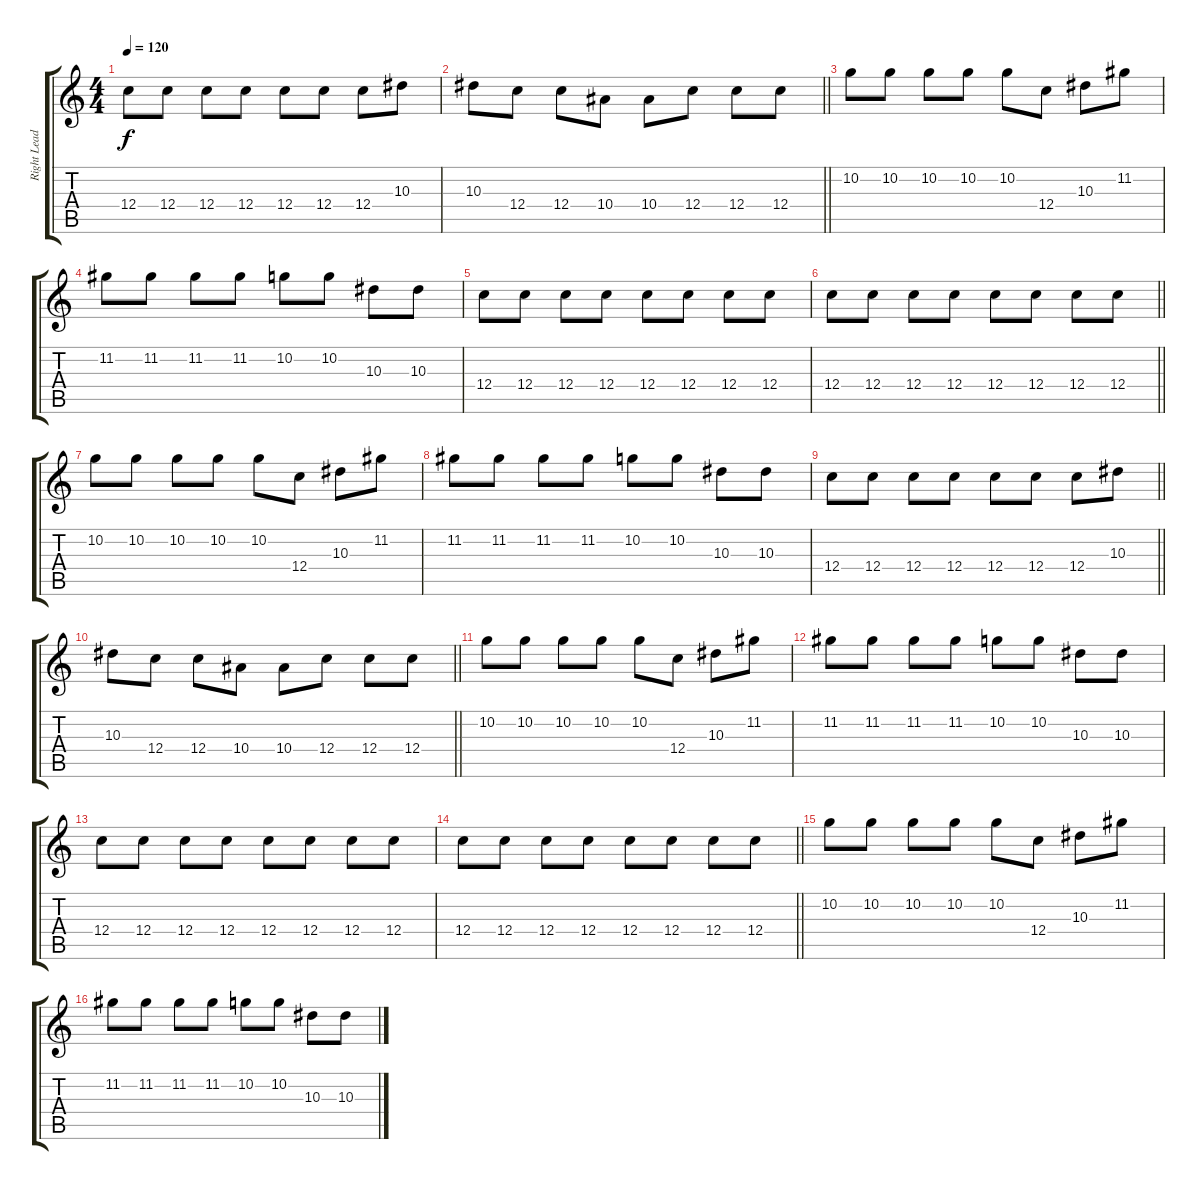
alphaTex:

\track ("Right Lead 1" "Right Lead") {instrument distortionguitar}
\staff {score tabs}
\tuning (D4 A3 F3 C3 G2 C2) {hide}
\ts (4 4)
\tempo 120
\clef g2
\ks c
12.4.8{dy f} 12.4.8 12.4.8 12.4.8 12.4.8 12.4.8 12.4.8 10.3.8 |
\barLineRight lightlight
10.3.8 12.4.8 12.4.8 10.4.8 10.4.8 12.4.8 12.4.8 12.4.8 |
\section ("" "")
10.2.8 10.2.8 10.2.8 10.2.8 10.2.8 12.4.8 10.3.8 11.2.8 |
11.2.8 11.2.8 11.2.8 11.2.8 10.2.8 10.2.8 10.3.8 10.3.8 |
12.4.8 12.4.8 12.4.8 12.4.8 12.4.8 12.4.8 12.4.8 12.4.8 |
\barLineRight lightlight
12.4.8 12.4.8 12.4.8 12.4.8 12.4.8 12.4.8 12.4.8 12.4.8 |
\section ("" "")
10.2.8 10.2.8 10.2.8 10.2.8 10.2.8 12.4.8 10.3.8 11.2.8 |
11.2.8 11.2.8 11.2.8 11.2.8 10.2.8 10.2.8 10.3.8 10.3.8 |
\barLineRight lightlight
12.4.8 12.4.8 12.4.8 12.4.8 12.4.8 12.4.8 12.4.8 10.3.8 |
\barLineRight lightlight
10.3.8 12.4.8 12.4.8 10.4.8 10.4.8 12.4.8 12.4.8 12.4.8 |
\section ("" "")
10.2.8 10.2.8 10.2.8 10.2.8 10.2.8 12.4.8 10.3.8 11.2.8 |
11.2.8 11.2.8 11.2.8 11.2.8 10.2.8 10.2.8 10.3.8 10.3.8 |
12.4.8 12.4.8 12.4.8 12.4.8 12.4.8 12.4.8 12.4.8 12.4.8 |
\barLineRight lightlight
12.4.8 12.4.8 12.4.8 12.4.8 12.4.8 12.4.8 12.4.8 12.4.8 |
\section ("" "")
10.2.8 10.2.8 10.2.8 10.2.8 10.2.8 12.4.8 10.3.8 11.2.8 |
11.2.8 11.2.8 11.2.8 11.2.8 10.2.8 10.2.8 10.3.8 10.3.8
